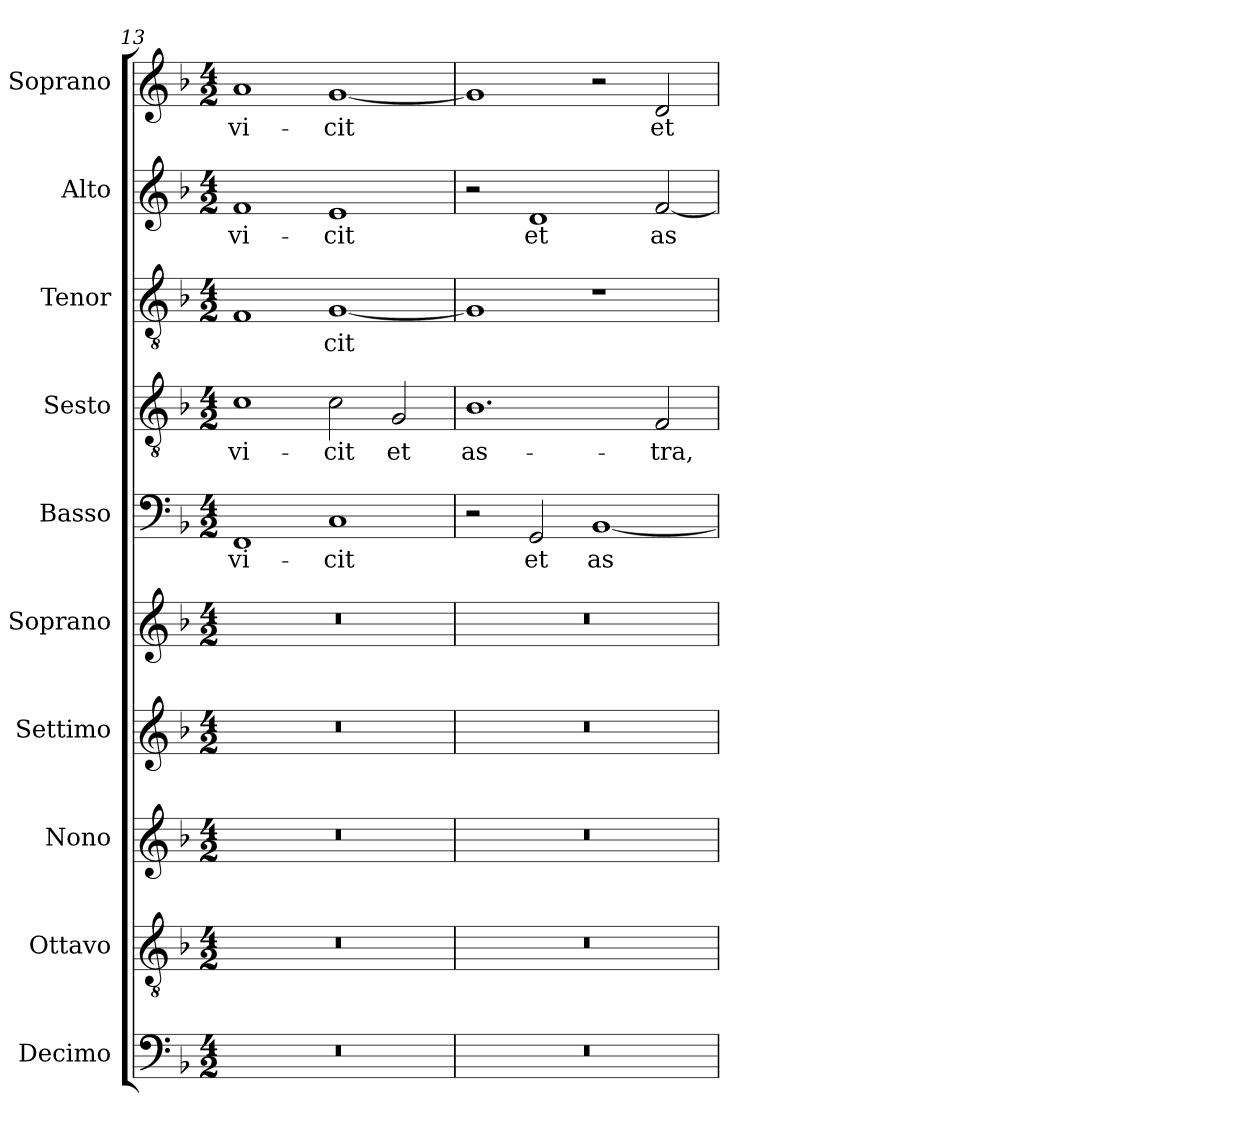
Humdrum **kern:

**kern	**kern	**kern	**kern	**kern	**kern	**text	**kern	**text	**kern	**text	**kern	**text	**kern	**text
*part10	*part9	*part8	*part7	*part6	*part5	*part5	*part4	*part4	*part3	*part3	*part2	*part2	*part1	*part1
*staff10	*staff9	*staff8	*staff7	*staff6	*staff5	*staff5	*staff4	*staff4	*staff3	*staff3	*staff2	*staff2	*staff1	*staff1
*I"Decimo	*I"Ottavo	*I"Nono	*I"Settimo	*I"Soprano	*I"Basso	*	*I"Sesto	*	*I"Tenor	*	*I"Alto	*	*I"Soprano	*
*I'Dc.	*I'Ot.	*I'N.	*I'St.	*I'S.	*I'B.	*	*I'Ss.	*	*I'T.	*	*I'A.	*	*I'S.	*
*clefF4	*clefGv2	*clefG2	*clefG2	*clefG2	*clefF4	*	*clefGv2	*	*clefGv2	*	*clefG2	*	*clefG2	*
*	*ITrd7c12	*	*	*	*	*	*ITrd7c12	*	*ITrd7c12	*	*	*	*	*
*k[b-]	*k[b-]	*k[b-]	*k[b-]	*k[b-]	*k[b-]	*	*k[b-]	*	*k[b-]	*	*k[b-]	*	*k[b-]	*
*F:	*F:	*F:	*F:	*F:	*F:	*	*F:	*	*F:	*	*F:	*	*F:	*
*M4/2	*M4/2	*M4/2	*M4/2	*M4/2	*M4/2	*	*M4/2	*	*M4/2	*	*M4/2	*	*M4/2	*
=13	=13	=13	=13	=13	=13	=13	=13	=13	=13	=13	=13	=13	=13	=13
!LO:N:vis=1	!LO:N:vis=1	!LO:N:vis=1	!LO:N:vis=1	!LO:N:vis=1	!	!	!	!	!	!	!	!	!	!
!	!	!	!	!	!	!LO:LY:b:color=#000000	!	!	!	!	!	!	!	!
!	!	!	!	!	!	!	!	!LO:LY:b:color=#000000	!	!	!	!	!	!
!	!	!	!	!	!	!	!	!	!	!	!	!LO:LY:b:color=#000000	!	!
!	!	!	!	!	!	!	!	!	!	!	!	!	!	!LO:LY:b:color=#000000
0r	0r	0r	0r	0r	1FFi	vi-	1Ci	vi-	1FFi	.	1fi	vi-	1ai	vi-
!	!	!	!	!	!	!LO:LY:b:color=#000000	!	!	!	!	!	!	!	!
!	!	!	!	!	!	!	!	!LO:LY:b:color=#000000	!	!	!	!	!	!
!	!	!	!	!	!	!	!	!	!	!LO:LY:b:color=#000000	!	!	!	!
!	!	!	!	!	!	!	!	!	!	!	!	!LO:LY:b:color=#000000	!	!
!	!	!	!	!	!	!	!	!	!	!	!	!	!	!LO:LY:b:color=#000000
.	.	.	.	.	1Ci	-cit	2Ci\	-cit	[1GGi	-cit	1ei	-cit	[1gi	-cit
!	!	!	!	!	!	!	!	!LO:LY:b:color=#000000	!	!	!	!	!	!
.	.	.	.	.	.	.	2GGi/	et	.	.	.	.	.	.
=14	=14	=14	=14	=14	=14	=14	=14	=14	=14	=14	=14	=14	=14	=14
!LO:N:vis=1	!LO:N:vis=1	!LO:N:vis=1	!LO:N:vis=1	!LO:N:vis=1	!	!	!	!	!	!	!	!	!	!
!	!	!	!	!	!	!	!	!LO:LY:b:color=#000000	!	!	!	!	!	!
0r	0r	0r	0r	0r	2r	.	1.BB-i	as-	1GGi]	.	2r	.	1gi]	.
!	!	!	!	!	!	!LO:LY:b:color=#000000	!	!	!	!	!	!	!	!
!	!	!	!	!	!	!	!	!	!	!	!	!LO:LY:b:color=#000000	!	!
.	.	.	.	.	2GGi/	et	.	.	.	.	1di	et	.	.
!	!	!	!	!	!	!LO:LY:b:color=#000000	!	!	!	!	!	!	!	!
.	.	.	.	.	[1BB-i	as-	.	.	1r	.	.	.	2r	.
!	!	!	!	!	!	!	!	!LO:LY:b:color=#000000	!	!	!	!	!	!
!	!	!	!	!	!	!	!	!	!	!	!	!LO:LY:b:color=#000000	!	!
!	!	!	!	!	!	!	!	!	!	!	!	!	!	!LO:LY:b:color=#000000
.	.	.	.	.	.	.	2FFi/	-tra,	.	.	[2fi/	as-	2di/	et
=	=	=	=	=	=	=	=	=	=	=	=	=	=	=
*-	*-	*-	*-	*-	*-	*-	*-	*-	*-	*-	*-	*-	*-	*-
